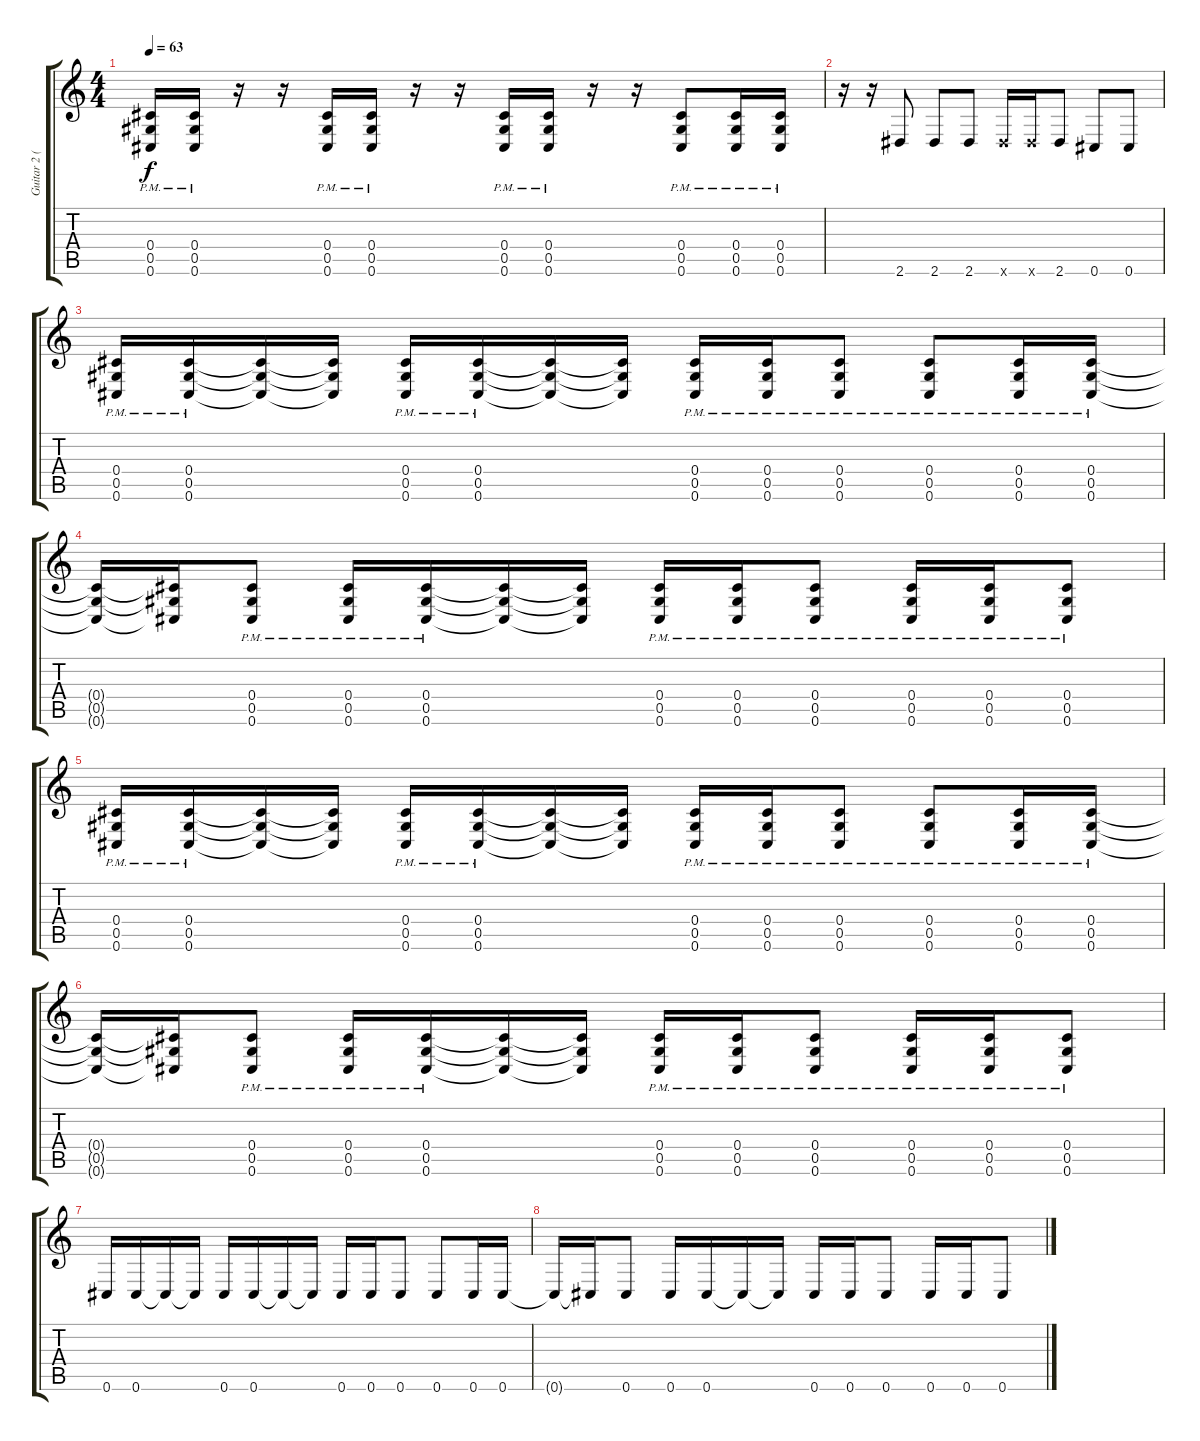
\track ("Guitar 2 (Drop C#)" "Guitar 2 (") {instrument distortionguitar}
\staff {score tabs}
\tuning (Eb4 Bb3 Gb3 Db3 Ab2 Db2) {hide}
\ts (4 4)
\tempo 63
\clef g2
\ks c
(0.4{pm} 0.5{pm} 0.6{pm}).16{dy f} (0.4{pm} 0.5{pm} 0.6{pm}).16 r.16 r.16 (0.4{pm} 0.5{pm} 0.6{pm}).16 (0.4{pm} 0.5{pm} 0.6{pm}).16 r.16 r.16 (0.4{pm} 0.5{pm} 0.6{pm}).16 (0.4{pm} 0.5{pm} 0.6{pm}).16 r.16 r.16 (0.4{pm} 0.5{pm} 0.6{pm}).8 (0.4{pm} 0.5{pm} 0.6{pm}).16 (0.4{pm} 0.5{pm} 0.6{pm}).16 |
r.16 r.16 2.6.8 2.6.8 2.6.8 2.6{x}.16 2.6{x}.16 2.6.8 0.6.8 0.6.8 |
(0.4{pm} 0.5{pm} 0.6{pm}).16 (0.4{pm} 0.5{pm} 0.6{pm}).16 (0.4{t} 0.5{t} 0.6{t}).16 (0.4{t} 0.5{t} 0.6{t}).16 (0.4{pm} 0.5{pm} 0.6{pm}).16 (0.4{pm} 0.5{pm} 0.6{pm}).16 (0.4{t} 0.5{t} 0.6{t}).16 (0.4{t} 0.5{t} 0.6{t}).16 (0.4{pm} 0.5{pm} 0.6{pm}).16 (0.4{pm} 0.5{pm} 0.6{pm}).16 (0.4{pm} 0.5{pm} 0.6{pm}).8 (0.4{pm} 0.5{pm} 0.6{pm}).8 (0.4{pm} 0.5{pm} 0.6{pm}).16 (0.4{pm} 0.5{pm} 0.6{pm}).16 |
(0.4{t} 0.5{t} 0.6{t}).16 (0.4{t} 0.5{t} 0.6{t}).16 (0.4{pm} 0.5{pm} 0.6{pm}).8 (0.4{pm} 0.5{pm} 0.6{pm}).16 (0.4{pm} 0.5{pm} 0.6{pm}).16 (0.4{t} 0.5{t} 0.6{t}).16 (0.4{t} 0.5{t} 0.6{t}).16 (0.4{pm} 0.5{pm} 0.6{pm}).16 (0.4{pm} 0.5{pm} 0.6{pm}).16 (0.4{pm} 0.5{pm} 0.6{pm}).8 (0.4{pm} 0.5{pm} 0.6{pm}).16 (0.4{pm} 0.5{pm} 0.6{pm}).16 (0.4{pm} 0.5{pm} 0.6{pm}).8 |
(0.4{pm} 0.5{pm} 0.6{pm}).16 (0.4{pm} 0.5{pm} 0.6{pm}).16 (0.4{t} 0.5{t} 0.6{t}).16 (0.4{t} 0.5{t} 0.6{t}).16 (0.4{pm} 0.5{pm} 0.6{pm}).16 (0.4{pm} 0.5{pm} 0.6{pm}).16 (0.4{t} 0.5{t} 0.6{t}).16 (0.4{t} 0.5{t} 0.6{t}).16 (0.4{pm} 0.5{pm} 0.6{pm}).16 (0.4{pm} 0.5{pm} 0.6{pm}).16 (0.4{pm} 0.5{pm} 0.6{pm}).8 (0.4{pm} 0.5{pm} 0.6{pm}).8 (0.4{pm} 0.5{pm} 0.6{pm}).16 (0.4{pm} 0.5{pm} 0.6{pm}).16 |
(0.4{t} 0.5{t} 0.6{t}).16 (0.4{t} 0.5{t} 0.6{t}).16 (0.4{pm} 0.5{pm} 0.6{pm}).8 (0.4{pm} 0.5{pm} 0.6{pm}).16 (0.4{pm} 0.5{pm} 0.6{pm}).16 (0.4{t} 0.5{t} 0.6{t}).16 (0.4{t} 0.5{t} 0.6{t}).16 (0.4{pm} 0.5{pm} 0.6{pm}).16 (0.4{pm} 0.5{pm} 0.6{pm}).16 (0.4{pm} 0.5{pm} 0.6{pm}).8 (0.4{pm} 0.5{pm} 0.6{pm}).16 (0.4{pm} 0.5{pm} 0.6{pm}).16 (0.4{pm} 0.5{pm} 0.6{pm}).8 |
0.6.16 0.6.16 0.6{t}.16 0.6{t}.16 0.6.16 0.6.16 0.6{t}.16 0.6{t}.16 0.6.16 0.6.16 0.6.8 0.6.8 0.6.16 0.6.16 |
0.6{t}.16 0.6{t}.16 0.6.8 0.6.16 0.6.16 0.6{t}.16 0.6{t}.16 0.6.16 0.6.16 0.6.8 0.6.16 0.6.16 0.6.8
